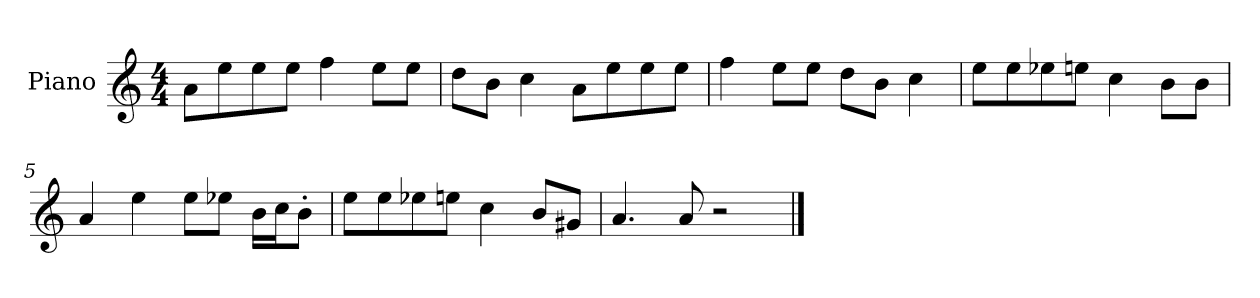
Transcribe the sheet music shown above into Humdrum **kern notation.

**kern
*part1
*staff1
*I"Piano
*I'P-no
*clefG2
*k[]
*M4/4
*MM90
=1
8a\L
8ee\
8ee\
8ee\J
4ff\
8ee\L
8ee\J
=2
8dd\L
8b\J
4cc\
8a\L
8ee\
8ee\
8ee\J
=3
4ff\
8ee\L
8ee\J
8dd\L
8b\J
4cc\
=4
8ee\L
8ee\
8ee-X\
8een\J
4cc\
8b\L
8b\J
=5
4a/
4ee\
8ee\L
8ee-X\J
16b\LL
16cc\J
8b'\J
!!LO:LB:g=z
=6
8ee\L
8ee\
8ee-X\
8een\J
4cc\
8b/L
8g#X/J
=7
4.a/
8a/
2r
==
*-
